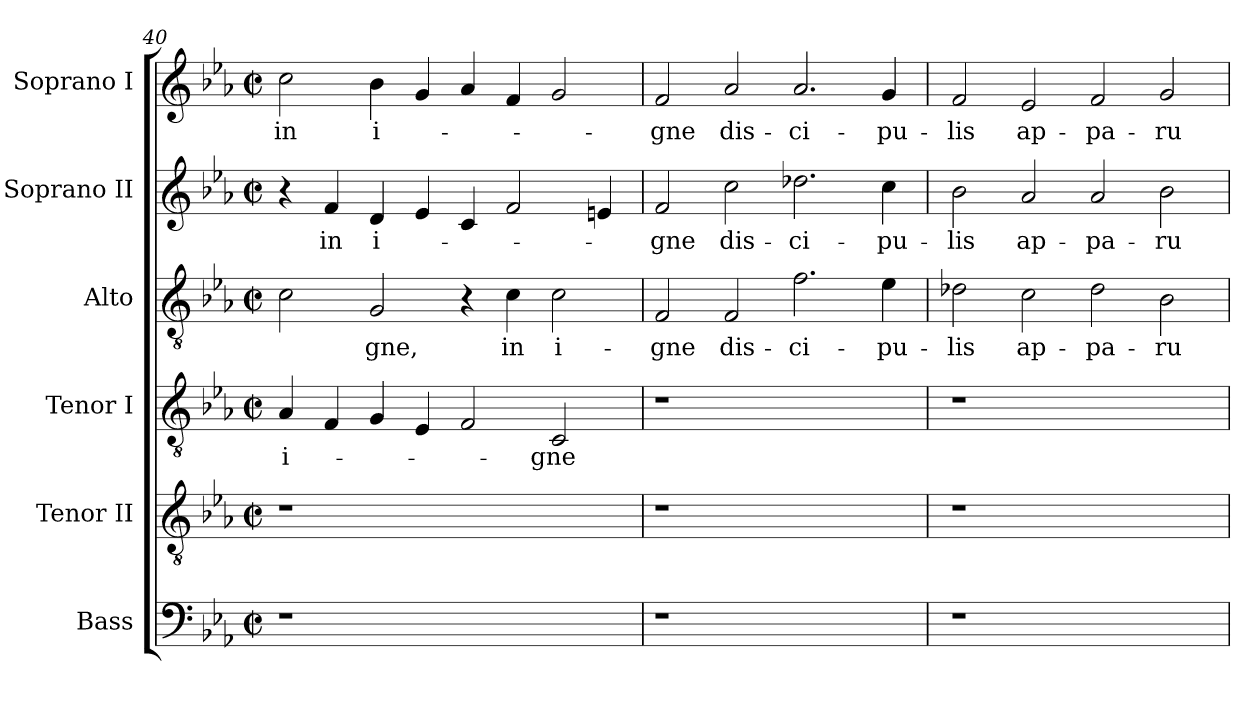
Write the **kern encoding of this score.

**kern	**kern	**kern	**text	**kern	**text	**kern	**text	**kern	**text
*part6	*part5	*part4	*part4	*part3	*part3	*part2	*part2	*part1	*part1
*staff6	*staff5	*staff4	*staff4	*staff3	*staff3	*staff2	*staff2	*staff1	*staff1
*I"Bass	*I"Tenor II	*I"Tenor I	*	*I"Alto	*	*I"Soprano II	*	*I"Soprano I	*
*I'B	*I'T II	*I'T I	*	*I'A	*	*I'S II	*	*I'S I	*
*clefF4	*clefGv2	*clefGv2	*	*clefGv2	*	*clefG2	*	*clefG2	*
*k[b-e-a-]	*k[b-e-a-]	*k[b-e-a-]	*	*k[b-e-a-]	*	*k[b-e-a-]	*	*k[b-e-a-]	*
*E-:	*E-:	*E-:	*	*E-:	*	*E-:	*	*E-:	*
*M2/2	*M2/2	*M2/2	*	*M2/2	*	*M2/2	*	*M2/2	*
*met(c|)	*met(c|)	*met(c|)	*	*met(c|)	*	*met(c|)	*	*met(c|)	*
=40	=40	=40	=40	=40	=40	=40	=40	=40	=40
!LO:N:vis=1	!LO:N:vis=1	!	!	!	!	!	!	!	!
!	!	!	!LO:LY:b:color=#000000	!	!	!	!	!	!
!	!	!	!	!	!	!	!	!	!LO:LY:b:color=#000000
1r	1r	4A-i/	i-	2ci\	.	4r	.	2cci\	in
!	!	!	!	!	!	!	!LO:LY:b:color=#000000	!	!
.	.	4Fi/	.	.	.	4fi/	in	.	.
!	!	!	!	!	!LO:LY:b:color=#000000	!	!	!	!
!	!	!	!	!	!	!	!LO:LY:b:color=#000000	!	!
!	!	!	!	!	!	!	!	!	!LO:LY:b:color=#000000
.	.	4Gi/	.	2Gi/	-gne,	4di/	i-	4b-i\	i-
.	.	4E-i/	.	.	.	4e-i/	.	4gi/	.
1ryy	1ryy	2Fi/	.	4r	.	4ci/	.	4a-i/	.
!	!	!	!	!	!LO:LY:b:color=#000000	!	!	!	!
.	.	.	.	4ci\	in	2fi/	.	4fi/	.
!	!	!	!LO:LY:b:color=#000000	!	!	!	!	!	!
!	!	!	!	!	!LO:LY:b:color=#000000	!	!	!	!
.	.	2Ci/	-gne	2ci\	i-	.	.	2gi/	.
.	.	.	.	.	.	4eni/	.	.	.
!!LO:PB:g=z
=41	=41	=41	=41	=41	=41	=41	=41	=41	=41
!LO:N:vis=1	!LO:N:vis=1	!LO:N:vis=1	!	!	!	!	!	!	!
!	!	!	!	!	!LO:LY:b:color=#000000	!	!	!	!
!	!	!	!	!	!	!	!LO:LY:b:color=#000000	!	!
!	!	!	!	!	!	!	!	!	!LO:LY:b:color=#000000
1r	1r	1r	.	2Fi/	-gne	2fi/	-gne	2fi/	-gne
!	!	!	!	!	!LO:LY:b:color=#000000	!	!	!	!
!	!	!	!	!	!	!	!LO:LY:b:color=#000000	!	!
!	!	!	!	!	!	!	!	!	!LO:LY:b:color=#000000
.	.	.	.	2Fi/	dis-	2cci\	dis-	2a-i/	dis-
!	!	!	!	!	!LO:LY:b:color=#000000	!	!	!	!
!	!	!	!	!	!	!	!LO:LY:b:color=#000000	!	!
!	!	!	!	!	!	!	!	!	!LO:LY:b:color=#000000
1ryy	1ryy	1ryy	.	2.fi\	-ci-	2.dd-Xi\	-ci-	2.a-i/	-ci-
!	!	!	!	!	!LO:LY:b:color=#000000	!	!	!	!
!	!	!	!	!	!	!	!LO:LY:b:color=#000000	!	!
!	!	!	!	!	!	!	!	!	!LO:LY:b:color=#000000
.	.	.	.	4e-i\	-pu-	4cci\	-pu-	4gi/	-pu-
=42	=42	=42	=42	=42	=42	=42	=42	=42	=42
!LO:N:vis=1	!LO:N:vis=1	!LO:N:vis=1	!	!	!	!	!	!	!
!	!	!	!	!	!LO:LY:b:color=#000000	!	!	!	!
!	!	!	!	!	!	!	!LO:LY:b:color=#000000	!	!
!	!	!	!	!	!	!	!	!	!LO:LY:b:color=#000000
1r	1r	1r	.	2d-Xi\	-lis	2b-i\	-lis	2fi/	-lis
!	!	!	!	!	!LO:LY:b:color=#000000	!	!	!	!
!	!	!	!	!	!	!	!LO:LY:b:color=#000000	!	!
!	!	!	!	!	!	!	!	!	!LO:LY:b:color=#000000
.	.	.	.	2ci\	ap-	2a-i/	ap-	2e-i/	ap-
!	!	!	!	!	!LO:LY:b:color=#000000	!	!	!	!
!	!	!	!	!	!	!	!LO:LY:b:color=#000000	!	!
!	!	!	!	!	!	!	!	!	!LO:LY:b:color=#000000
1ryy	1ryy	1ryy	.	2d-i\	-pa-	2a-i/	-pa-	2fi/	-pa-
!	!	!	!	!	!LO:LY:b:color=#000000	!	!	!	!
!	!	!	!	!	!	!	!LO:LY:b:color=#000000	!	!
!	!	!	!	!	!	!	!	!	!LO:LY:b:color=#000000
.	.	.	.	2B-i\	-ru-	2b-i\	-ru-	2gi/	-ru-
=	=	=	=	=	=	=	=	=	=
*-	*-	*-	*-	*-	*-	*-	*-	*-	*-
